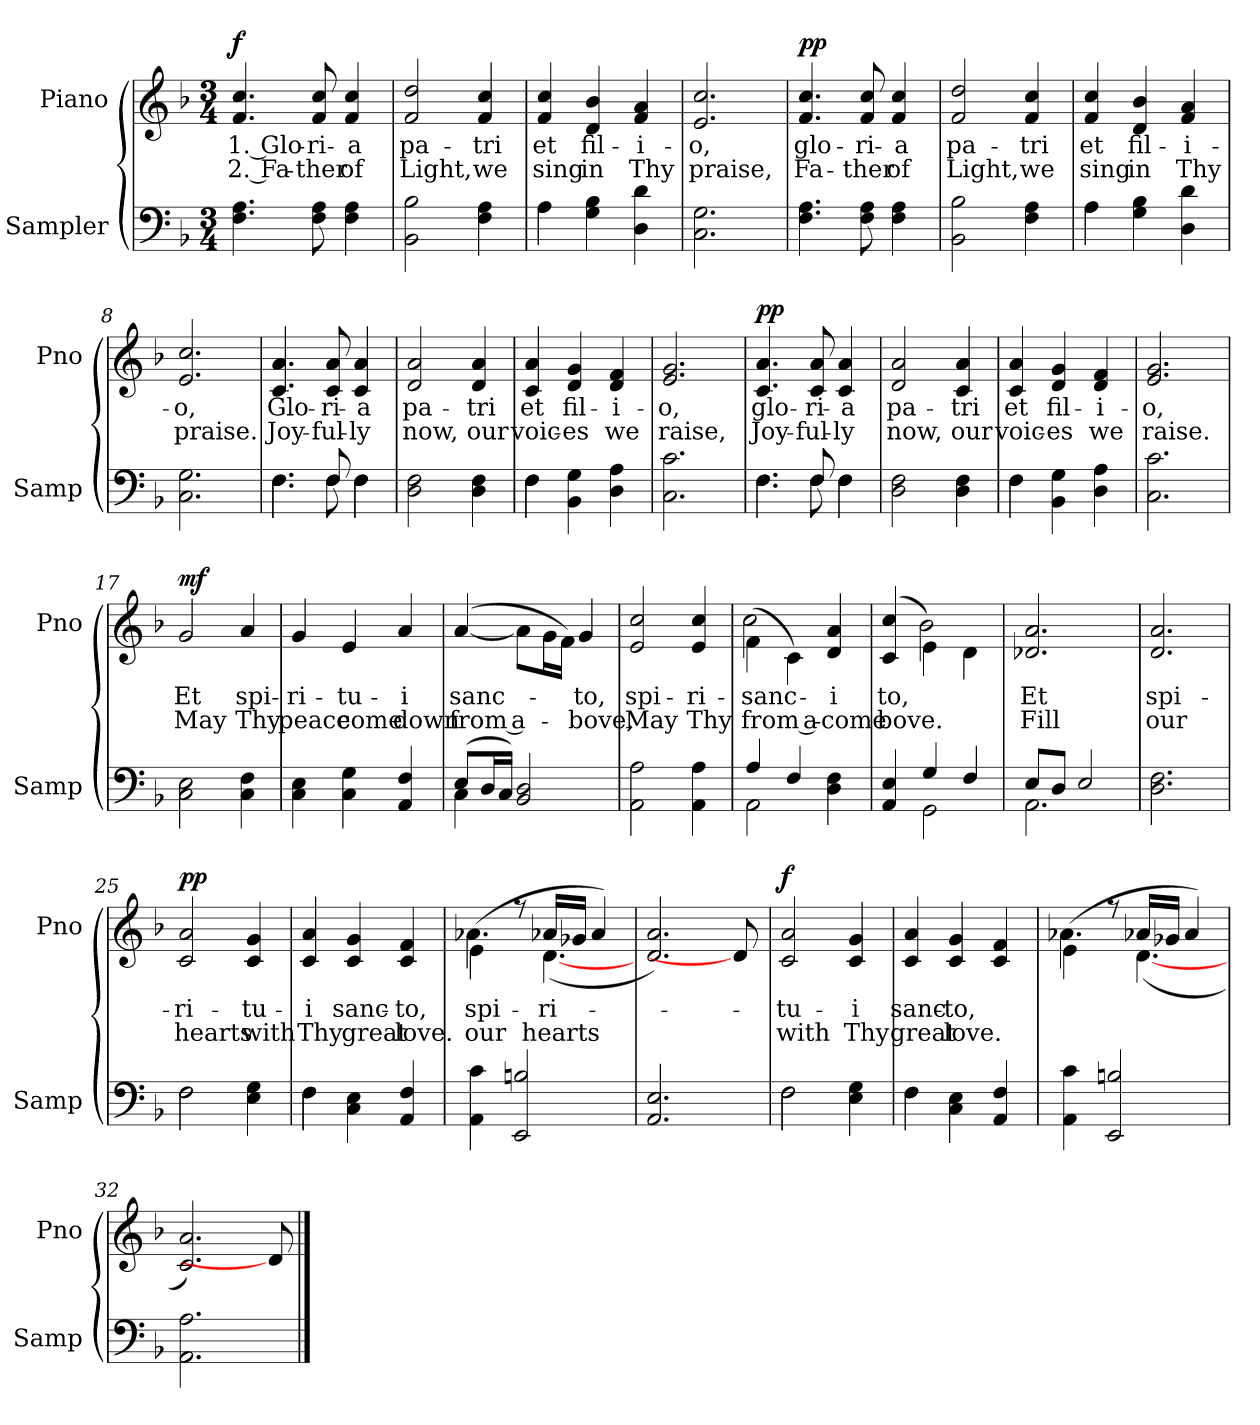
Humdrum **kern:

**kern	**kern	**text	**text	**dynam
*part2	*part1	*part1	*part1	*part1
*staff2	*staff1	*staff1	*staff1	*staff1
*I"Sampler	*I"Piano	*	*	*
*I'Samp	*I'Pno	*	*	*
*clefF4	*clefG2	*	*	*
*k[b-]	*k[b-]	*	*	*
*F:	*F:	*	*	*
*M3/4	*M3/4	*	*	*
=1	=1	=1	=1	=1
4.F 4.A	4.f 4.cc	1. Glo-	2. Fa-	f
8F 8A	8f 8cc	-ri-	-ther	.
4F 4A	4f 4cc	-a	of	.
=2	=2	=2	=2	=2
2BB- 2B-	2f 2dd	pa-	Light,	.
4F 4A	4f 4cc	-tri	we	.
=3	=3	=3	=3	=3
*^	*	*	*	*
4A\	4A	4f 4cc	et	sing	.
4G 4B-	2ryy	4d 4b-	fil-	in	.
4D 4d	.	4f 4a	-i-	Thy	.
*v	*v	*	*	*	*
=4	=4	=4	=4	=4
2.C 2.G	2.e 2.cc	-o,	praise,	.
=5	=5	=5	=5	=5
4.F 4.A	4.f 4.cc	glo-	Fa-	pp
8F 8A	8f 8cc	-ri-	-ther	.
4F 4A	4f 4cc	-a	of	.
=6	=6	=6	=6	=6
2BB- 2B-	2f 2dd	pa-	Light,	.
4F 4A	4f 4cc	-tri	we	.
=7	=7	=7	=7	=7
*^	*	*	*	*
4A\	4A	4f 4cc	et	sing	.
4G 4B-	2ryy	4d 4b-	fil-	in	.
4D 4d	.	4f 4a	-i-	Thy	.
*v	*v	*	*	*	*
=8	=8	=8	=8	=8
2.C 2.G	2.e 2.cc	-o,	praise.	.
=9	=9	=9	=9	=9
*^	*	*	*	*
4.F\	4.F	4.c 4.a	Glo-	Joy-	.
8F/	8F	8c 8a	-ri-	-ful-	.
4F\	4F	4c 4a	-a	-ly	.
*v	*v	*	*	*	*
=10	=10	=10	=10	=10
2D 2F	2d 2a	pa-	now,	.
4D 4F	4d 4a	-tri	our	.
=11	=11	=11	=11	=11
*^	*	*	*	*
4F\	4F	4c 4a	et	voic-	.
4BB- 4G	2ryy	4d 4g	fil-	-es	.
4D 4A	.	4d 4f	-i-	we	.
*v	*v	*	*	*	*
=12	=12	=12	=12	=12
2.C 2.c	2.e 2.g	-o,	raise,	.
=13	=13	=13	=13	=13
*^	*	*	*	*
4.F\	4.F	4.c 4.a	glo-	Joy-	pp
8F/	8F	8c 8a	-ri-	-ful-	.
4F\	4F	4c 4a	-a	-ly	.
*v	*v	*	*	*	*
=14	=14	=14	=14	=14
2D 2F	2d 2a	pa-	now,	.
4D 4F	4c 4a	-tri	our	.
=15	=15	=15	=15	=15
*^	*	*	*	*
4F\	4F	4c 4a	et	voic-	.
4BB- 4G	2ryy	4d 4g	fil-	-es	.
4D 4A	.	4d 4f	-i-	we	.
*v	*v	*	*	*	*
=16	=16	=16	=16	=16
2.C 2.c	2.e 2.g	-o,	raise.	.
=17	=17	=17	=17	=17
2C 2E	2g	Et	May	mf
4C 4F	4a	spi-	Thy	.
=18	=18	=18	=18	=18
4C 4E	4g	-ri-	peace	.
4C 4G	4e	-tu-	come	.
4AA 4F	4a	-i	down	.
=19	=19	=19	=19	=19
*^	*	*	*	*
(8E/L	4C	([4a	sanc-	from a-	.
16D/L	.	.	.	.	.
16C/JJ)	.	.	.	.	.
2BB- 2D	2ryy	8a\L]	.	.	.
.	.	16g\L	.	.	.
.	.	16f\JJ)	.	.	.
.	.	4g	-to,	-bove,	.
*v	*v	*	*	*	*
=20	=20	=20	=20	=20
2AA 2A	2e 2cc	spi-	May	.
4AA 4A	4e 4cc	-ri-	Thy	.
=21	=21	=21	=21	=21
*^	*^	*	*	*
4A/	2AA	(4f\	2cc	sanc-	from a-	.
4F/	.	4c\)	.	.	.	.
4D 4F	4ryy	4d 4a	4ryy	-i	come	.
=22	=22	=22	=22	=22	=22	=22
4AA 4E	4ryy	(4c 4cc	4ryy	-to,	-bove.	.
4G/	2GG	4e\	2b-)	.	.	.
4F/	.	4d\	.	.	.	.
*	*	*v	*v	*	*	*
=23	=23	=23	=23	=23	=23
8E/L	2.AA	2.d-X 2.a	Et	Fill	.
8D/J	.	.	.	.	.
2E/	.	.	.	.	.
*v	*v	*	*	*	*
=24	=24	=24	=24	=24
2.D 2.F	2.d 2.a	spi-	our	.
=25	=25	=25	=25	=25
*^	*	*	*	*
2F\	2F	2c 2a	-ri-	hearts	pp
4E 4G	4ryy	4c 4g	-tu-	with	.
=26	=26	=26	=26	=26	=26
4F\	4F	4c 4a	-i	Thy	.
4C 4E	2ryy	4c 4g	sanc-	great	.
4AA 4F	.	4c 4f	-to,	love.	.
*v	*v	*	*	*	*
=27	=27	=27	=27	=27
*	*^	*	*	*
4AA 4c	(4e\	4.a-	spi-	our	.
2EE 2Bn	8r	.	.	.	.
.	16a-X/LL	([4.d	-ri-	hearts	.
.	16g-X/JJ	.	.	.	.
.	4a-/)	.	.	.	.
*	*v	*v	*	*	*
=28	=28	=28	=28	=28
2.AA 2.E	2.d 2.a)	.	.	.
8ryy	8d]	.	.	.
=29	=29	=29	=29	=29
*^	*	*	*	*
2F\	2F	2c 2a	-tu-	with	f
4E 4G	4ryy	4c 4g	-i	Thy	.
=30	=30	=30	=30	=30	=30
4F\	4F	4c 4a	sanc-	great	.
4C 4E	2ryy	4c 4g	-to,	love.	.
4AA 4F	.	4c 4f	.	.	.
*v	*v	*	*	*	*
=31	=31	=31	=31	=31
*	*^	*	*	*
4AA 4c	(4e\	4.a-	.	.	.
2EE 2Bn	8r	.	.	.	.
.	16a-X/LL	([4.d	.	.	.
.	16g-X/JJ	.	.	.	.
.	4a-/)	.	.	.	.
*	*v	*v	*	*	*
=32	=32	=32	=32	=32
2.AA 2.A	2.c 2.a)	.	.	.
8ryy	8d]	.	.	.
==	==	==	==	==
*-	*-	*-	*-	*-
